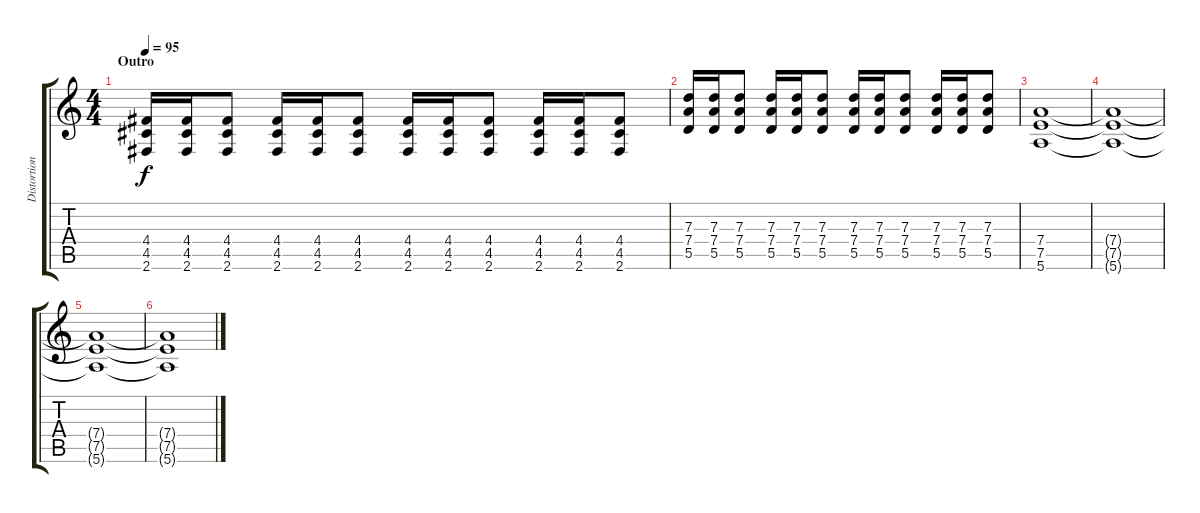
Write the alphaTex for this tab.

\track ("Distortion Guitar" "Distortion") {instrument distortionguitar}
\staff {score tabs}
\tuning (E4 B3 G3 D3 A2 E2) {hide}
\ts (4 4)
\section ("" "Outro")
\tempo 95
\clef g2
\ks c
(4.4 4.5 2.6).16{dy f} (4.4 4.5 2.6).16 (4.4 4.5 2.6).8 (4.4 4.5 2.6).16 (4.4 4.5 2.6).16 (4.4 4.5 2.6).8 (4.4 4.5 2.6).16 (4.4 4.5 2.6).16 (4.4 4.5 2.6).8 (4.4 4.5 2.6).16 (4.4 4.5 2.6).16 (4.4 4.5 2.6).8 |
(7.3 7.4 5.5).16 (7.3 7.4 5.5).16 (7.3 7.4 5.5).8 (7.3 7.4 5.5).16 (7.3 7.4 5.5).16 (7.3 7.4 5.5).8 (7.3 7.4 5.5).16 (7.3 7.4 5.5).16 (7.3 7.4 5.5).8 (7.3 7.4 5.5).16 (7.3 7.4 5.5).16 (7.3 7.4 5.5).8 |
(7.4 7.5 5.6).1 |
(7.4{t} 7.5{t} 5.6{t}).1 |
(7.4{t} 7.5{t} 5.6{t}).1 |
(7.4{t} 7.5{t} 5.6{t}).1
